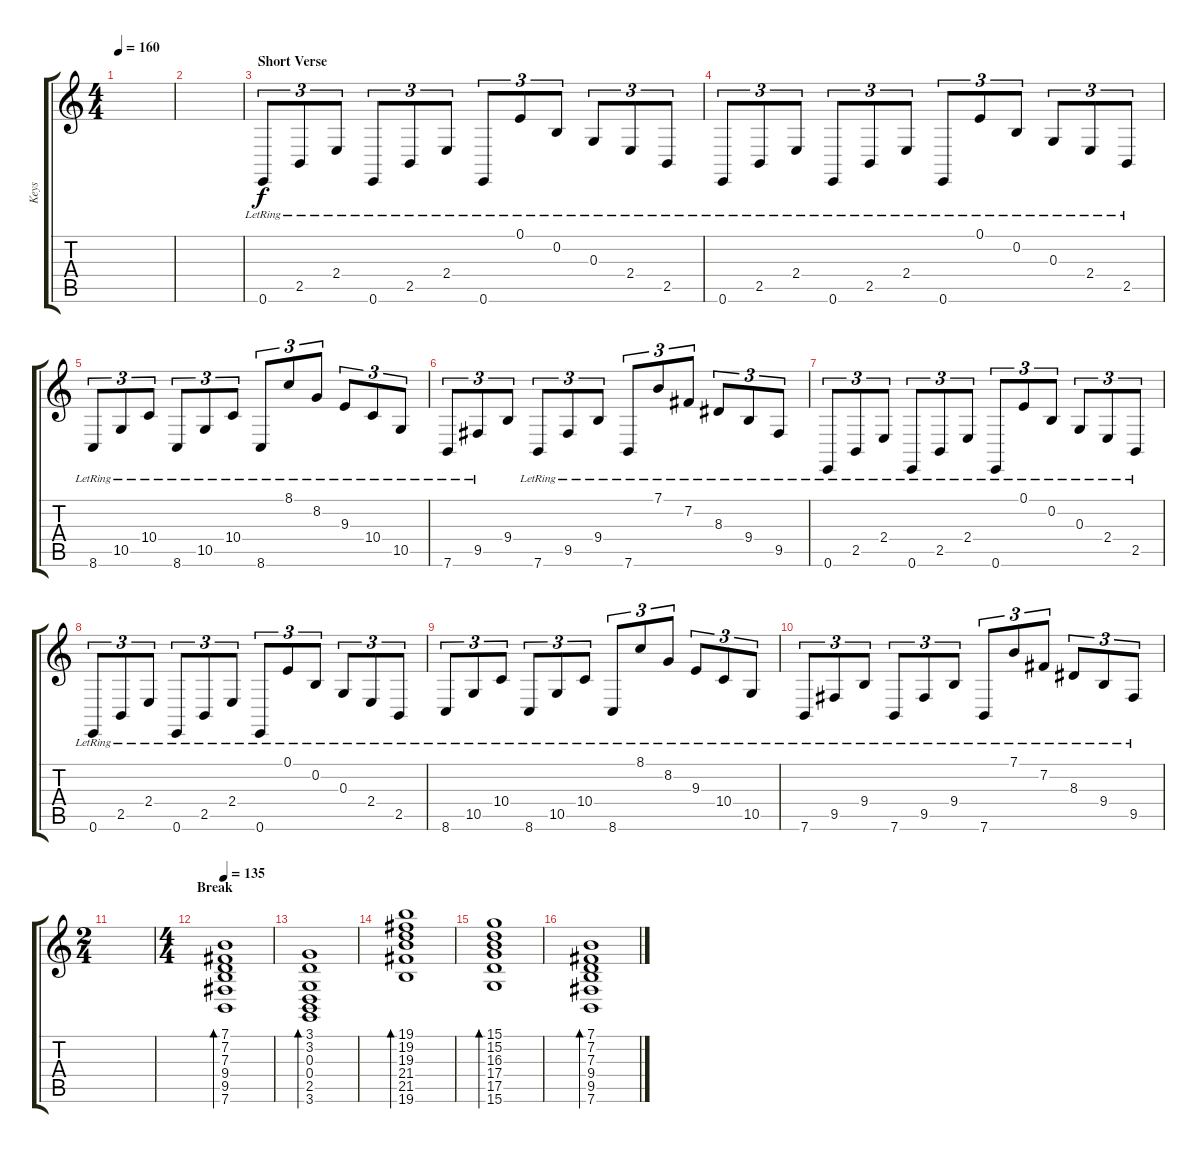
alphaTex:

\track ("Keys" "Keys") {instrument harpsichord}
\staff {score tabs}
\tuning (E4 B3 G3 D3 A2 E2) {hide}
\ts (4 4)
\tempo 160
\clef g2
\ks c
|
|
\section ("" "Short Verse")
0.6{lr}.8{tu (3 2) volume 14} 2.5{lr}.8{tu (3 2)} 2.4{lr}.8{tu (3 2)} 0.6{lr}.8{tu (3 2)} 2.5{lr}.8{tu (3 2)} 2.4{lr}.8{tu (3 2)} 0.6{lr}.8{tu (3 2)} 0.1{lr}.8{tu (3 2)} 0.2{lr}.8{tu (3 2)} 0.3{lr}.8{tu (3 2)} 2.4{lr}.8{tu (3 2)} 2.5{lr}.8{tu (3 2)} |
0.6{lr}.8{tu (3 2)} 2.5{lr}.8{tu (3 2)} 2.4{lr}.8{tu (3 2)} 0.6{lr}.8{tu (3 2)} 2.5{lr}.8{tu (3 2)} 2.4{lr}.8{tu (3 2)} 0.6{lr}.8{tu (3 2)} 0.1{lr}.8{tu (3 2)} 0.2{lr}.8{tu (3 2)} 0.3{lr}.8{tu (3 2)} 2.4{lr}.8{tu (3 2)} 2.5{lr}.8{tu (3 2)} |
8.6{lr}.8{tu (3 2)} 10.5{lr}.8{tu (3 2)} 10.4{lr}.8{tu (3 2)} 8.6{lr}.8{tu (3 2)} 10.5{lr}.8{tu (3 2)} 10.4{lr}.8{tu (3 2)} 8.6{lr}.8{tu (3 2)} 8.1{lr}.8{tu (3 2)} 8.2{lr}.8{tu (3 2)} 9.3{lr}.8{tu (3 2)} 10.4{lr}.8{tu (3 2)} 10.5{lr}.8{tu (3 2)} |
7.6{lr}.8{tu (3 2)} 9.5{lr}.8{tu (3 2)} 9.4.8{tu (3 2)} 7.6{lr}.8{tu (3 2)} 9.5{lr}.8{tu (3 2)} 9.4{lr}.8{tu (3 2)} 7.6{lr}.8{tu (3 2)} 7.1{lr}.8{tu (3 2)} 7.2{lr}.8{tu (3 2)} 8.3{lr}.8{tu (3 2)} 9.4{lr}.8{tu (3 2)} 9.5{lr}.8{tu (3 2)} |
0.6{lr}.8{tu (3 2)} 2.5{lr}.8{tu (3 2)} 2.4{lr}.8{tu (3 2)} 0.6{lr}.8{tu (3 2)} 2.5{lr}.8{tu (3 2)} 2.4{lr}.8{tu (3 2)} 0.6{lr}.8{tu (3 2)} 0.1{lr}.8{tu (3 2)} 0.2{lr}.8{tu (3 2)} 0.3{lr}.8{tu (3 2)} 2.4{lr}.8{tu (3 2)} 2.5{lr}.8{tu (3 2)} |
0.6{lr}.8{tu (3 2)} 2.5{lr}.8{tu (3 2)} 2.4{lr}.8{tu (3 2)} 0.6{lr}.8{tu (3 2)} 2.5{lr}.8{tu (3 2)} 2.4{lr}.8{tu (3 2)} 0.6{lr}.8{tu (3 2)} 0.1{lr}.8{tu (3 2)} 0.2{lr}.8{tu (3 2)} 0.3{lr}.8{tu (3 2)} 2.4{lr}.8{tu (3 2)} 2.5{lr}.8{tu (3 2)} |
8.6{lr}.8{tu (3 2)} 10.5{lr}.8{tu (3 2)} 10.4{lr}.8{tu (3 2)} 8.6{lr}.8{tu (3 2)} 10.5{lr}.8{tu (3 2)} 10.4{lr}.8{tu (3 2)} 8.6{lr}.8{tu (3 2)} 8.1{lr}.8{tu (3 2)} 8.2{lr}.8{tu (3 2)} 9.3{lr}.8{tu (3 2)} 10.4{lr}.8{tu (3 2)} 10.5{lr}.8{tu (3 2)} |
7.6{lr}.8{tu (3 2)} 9.5{lr}.8{tu (3 2)} 9.4{lr}.8{tu (3 2)} 7.6{lr}.8{tu (3 2)} 9.5{lr}.8{tu (3 2)} 9.4{lr}.8{tu (3 2)} 7.6{lr}.8{tu (3 2)} 7.1{lr}.8{tu (3 2)} 7.2{lr}.8{tu (3 2)} 8.3{lr}.8{tu (3 2)} 9.4{lr}.8{tu (3 2)} 9.5{lr}.8{tu (3 2)} |
\ts (2 4)
|
\ts (4 4)
\section ("" "Break")
\tempo 135
(7.1 7.2 7.3 9.4 9.5 7.6).1{bd 480} |
(3.1 3.2 0.3 0.4 2.5 3.6).1{bd 480} |
(19.1 19.2 19.3 21.4 21.5 19.6).1{bd 480} |
(15.1 15.2 16.3 17.4 17.5 15.6).1{bd 480} |
(7.1 7.2 7.3 9.4 9.5 7.6).1{bd 480}
